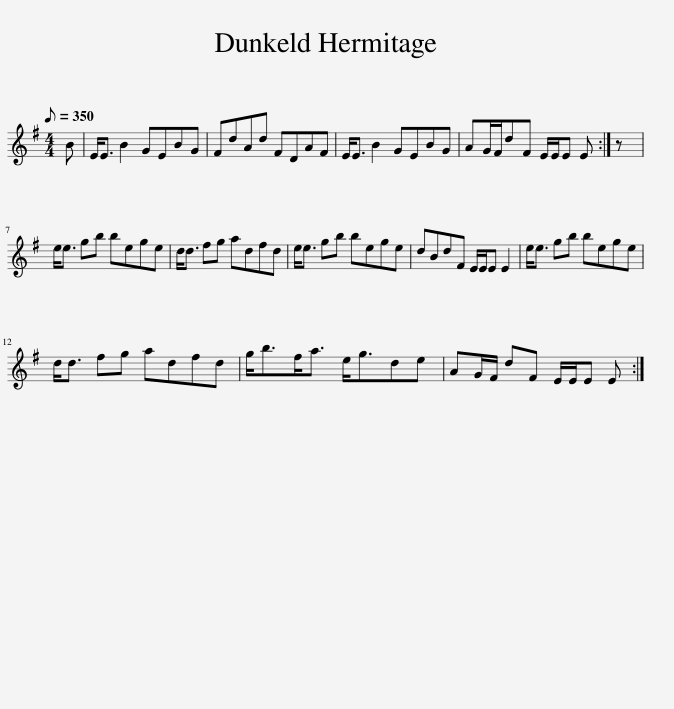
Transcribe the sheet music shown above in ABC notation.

X:1
L:1/8
Q:1/8=350
M:4/4
I:linebreak $
K:Emin
V:1 treble
V:1
 B | E<E B2 GEBG | FdAd FDAF | E<E B2 GEBG | AG/F/dF E/E/E E :| %5
 z |$ e<e gb bege | d<d fg adfd | e<e gb bege | dBdF E/E/E E2 | %10
 e<e gb bege |$ d<d fg adfd | g<bf<a e<gde | AG/F/ dF E/E/E E :| %14
